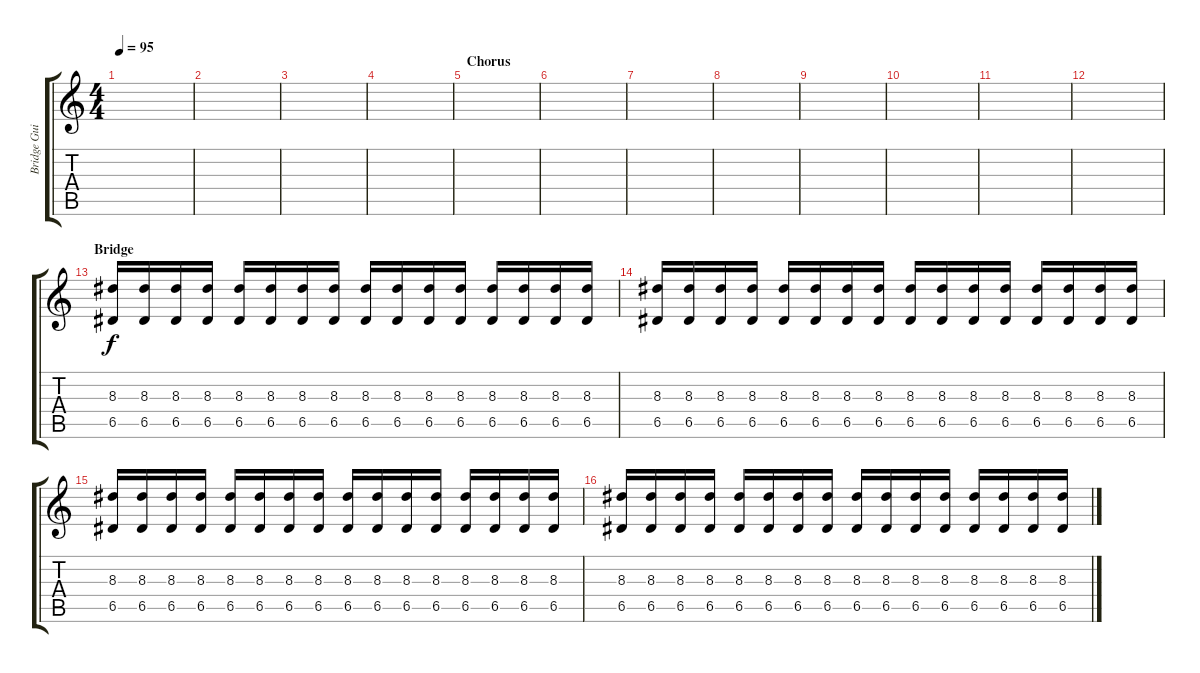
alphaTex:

\track ("Bridge Guitar [Added]" "Bridge Gui") {instrument overdrivenguitar}
\staff {score tabs}
\tuning (E4 B3 G3 D3 A2 E2) {hide}
\ts (4 4)
\tempo 95
\clef g2
\ks c
|
|
|
|
\section ("" "Chorus")
|
|
|
|
|
|
|
|
\section ("" "Bridge")
(8.3 6.5).16 (8.3 6.5).16 (8.3 6.5).16 (8.3 6.5).16 (8.3 6.5).16 (8.3 6.5).16 (8.3 6.5).16 (8.3 6.5).16 (8.3 6.5).16 (8.3 6.5).16 (8.3 6.5).16 (8.3 6.5).16 (8.3 6.5).16 (8.3 6.5).16 (8.3 6.5).16 (8.3 6.5).16 |
(8.3 6.5).16 (8.3 6.5).16 (8.3 6.5).16 (8.3 6.5).16 (8.3 6.5).16 (8.3 6.5).16 (8.3 6.5).16 (8.3 6.5).16 (8.3 6.5).16 (8.3 6.5).16 (8.3 6.5).16 (8.3 6.5).16 (8.3 6.5).16 (8.3 6.5).16 (8.3 6.5).16 (8.3 6.5).16 |
(8.3 6.5).16 (8.3 6.5).16 (8.3 6.5).16 (8.3 6.5).16 (8.3 6.5).16 (8.3 6.5).16 (8.3 6.5).16 (8.3 6.5).16 (8.3 6.5).16 (8.3 6.5).16 (8.3 6.5).16 (8.3 6.5).16 (8.3 6.5).16 (8.3 6.5).16 (8.3 6.5).16 (8.3 6.5).16 |
(8.3 6.5).16 (8.3 6.5).16 (8.3 6.5).16 (8.3 6.5).16 (8.3 6.5).16 (8.3 6.5).16 (8.3 6.5).16 (8.3 6.5).16 (8.3 6.5).16 (8.3 6.5).16 (8.3 6.5).16 (8.3 6.5).16 (8.3 6.5).16 (8.3 6.5).16 (8.3 6.5).16 (8.3 6.5).16
